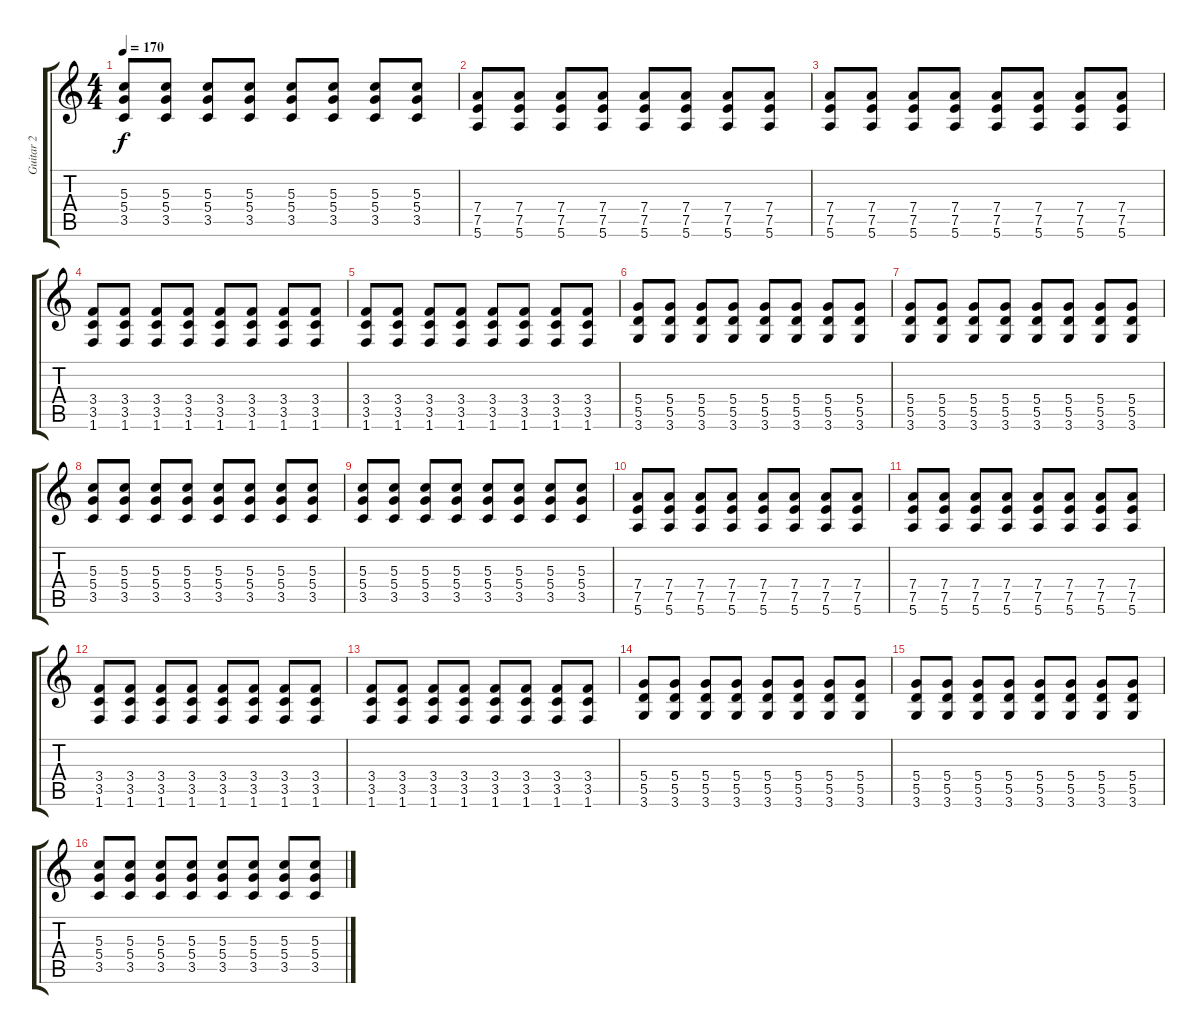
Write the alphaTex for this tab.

\track ("Guitar 2" "Guitar 2") {instrument distortionguitar}
\staff {score tabs}
\tuning (E4 B3 G3 D3 A2 E2) {hide}
\ts (4 4)
\tempo 170
\clef g2
\ks c
(5.3 5.4 3.5).8{dy f} (5.3 5.4 3.5).8 (5.3 5.4 3.5).8 (5.3 5.4 3.5).8 (5.3 5.4 3.5).8 (5.3 5.4 3.5).8 (5.3 5.4 3.5).8 (5.3 5.4 3.5).8 |
(7.4 7.5 5.6).8 (7.4 7.5 5.6).8 (7.4 7.5 5.6).8 (7.4 7.5 5.6).8 (7.4 7.5 5.6).8 (7.4 7.5 5.6).8 (7.4 7.5 5.6).8 (7.4 7.5 5.6).8 |
(7.4 7.5 5.6).8 (7.4 7.5 5.6).8 (7.4 7.5 5.6).8 (7.4 7.5 5.6).8 (7.4 7.5 5.6).8 (7.4 7.5 5.6).8 (7.4 7.5 5.6).8 (7.4 7.5 5.6).8 |
(3.4 3.5 1.6).8 (3.4 3.5 1.6).8 (3.4 3.5 1.6).8 (3.4 3.5 1.6).8 (3.4 3.5 1.6).8 (3.4 3.5 1.6).8 (3.4 3.5 1.6).8 (3.4 3.5 1.6).8 |
(3.4 3.5 1.6).8 (3.4 3.5 1.6).8 (3.4 3.5 1.6).8 (3.4 3.5 1.6).8 (3.4 3.5 1.6).8 (3.4 3.5 1.6).8 (3.4 3.5 1.6).8 (3.4 3.5 1.6).8 |
(5.4 5.5 3.6).8 (5.4 5.5 3.6).8 (5.4 5.5 3.6).8 (5.4 5.5 3.6).8 (5.4 5.5 3.6).8 (5.4 5.5 3.6).8 (5.4 5.5 3.6).8 (5.4 5.5 3.6).8 |
(5.4 5.5 3.6).8 (5.4 5.5 3.6).8 (5.4 5.5 3.6).8 (5.4 5.5 3.6).8 (5.4 5.5 3.6).8 (5.4 5.5 3.6).8 (5.4 5.5 3.6).8 (5.4 5.5 3.6).8 |
(5.3 5.4 3.5).8 (5.3 5.4 3.5).8 (5.3 5.4 3.5).8 (5.3 5.4 3.5).8 (5.3 5.4 3.5).8 (5.3 5.4 3.5).8 (5.3 5.4 3.5).8 (5.3 5.4 3.5).8 |
(5.3 5.4 3.5).8 (5.3 5.4 3.5).8 (5.3 5.4 3.5).8 (5.3 5.4 3.5).8 (5.3 5.4 3.5).8 (5.3 5.4 3.5).8 (5.3 5.4 3.5).8 (5.3 5.4 3.5).8 |
(7.4 7.5 5.6).8 (7.4 7.5 5.6).8 (7.4 7.5 5.6).8 (7.4 7.5 5.6).8 (7.4 7.5 5.6).8 (7.4 7.5 5.6).8 (7.4 7.5 5.6).8 (7.4 7.5 5.6).8 |
(7.4 7.5 5.6).8 (7.4 7.5 5.6).8 (7.4 7.5 5.6).8 (7.4 7.5 5.6).8 (7.4 7.5 5.6).8 (7.4 7.5 5.6).8 (7.4 7.5 5.6).8 (7.4 7.5 5.6).8 |
(3.4 3.5 1.6).8 (3.4 3.5 1.6).8 (3.4 3.5 1.6).8 (3.4 3.5 1.6).8 (3.4 3.5 1.6).8 (3.4 3.5 1.6).8 (3.4 3.5 1.6).8 (3.4 3.5 1.6).8 |
(3.4 3.5 1.6).8 (3.4 3.5 1.6).8 (3.4 3.5 1.6).8 (3.4 3.5 1.6).8 (3.4 3.5 1.6).8 (3.4 3.5 1.6).8 (3.4 3.5 1.6).8 (3.4 3.5 1.6).8 |
(5.4 5.5 3.6).8 (5.4 5.5 3.6).8 (5.4 5.5 3.6).8 (5.4 5.5 3.6).8 (5.4 5.5 3.6).8 (5.4 5.5 3.6).8 (5.4 5.5 3.6).8 (5.4 5.5 3.6).8 |
(5.4 5.5 3.6).8 (5.4 5.5 3.6).8 (5.4 5.5 3.6).8 (5.4 5.5 3.6).8 (5.4 5.5 3.6).8 (5.4 5.5 3.6).8 (5.4 5.5 3.6).8 (5.4 5.5 3.6).8 |
(5.3 5.4 3.5).8 (5.3 5.4 3.5).8 (5.3 5.4 3.5).8 (5.3 5.4 3.5).8 (5.3 5.4 3.5).8 (5.3 5.4 3.5).8 (5.3 5.4 3.5).8 (5.3 5.4 3.5).8
